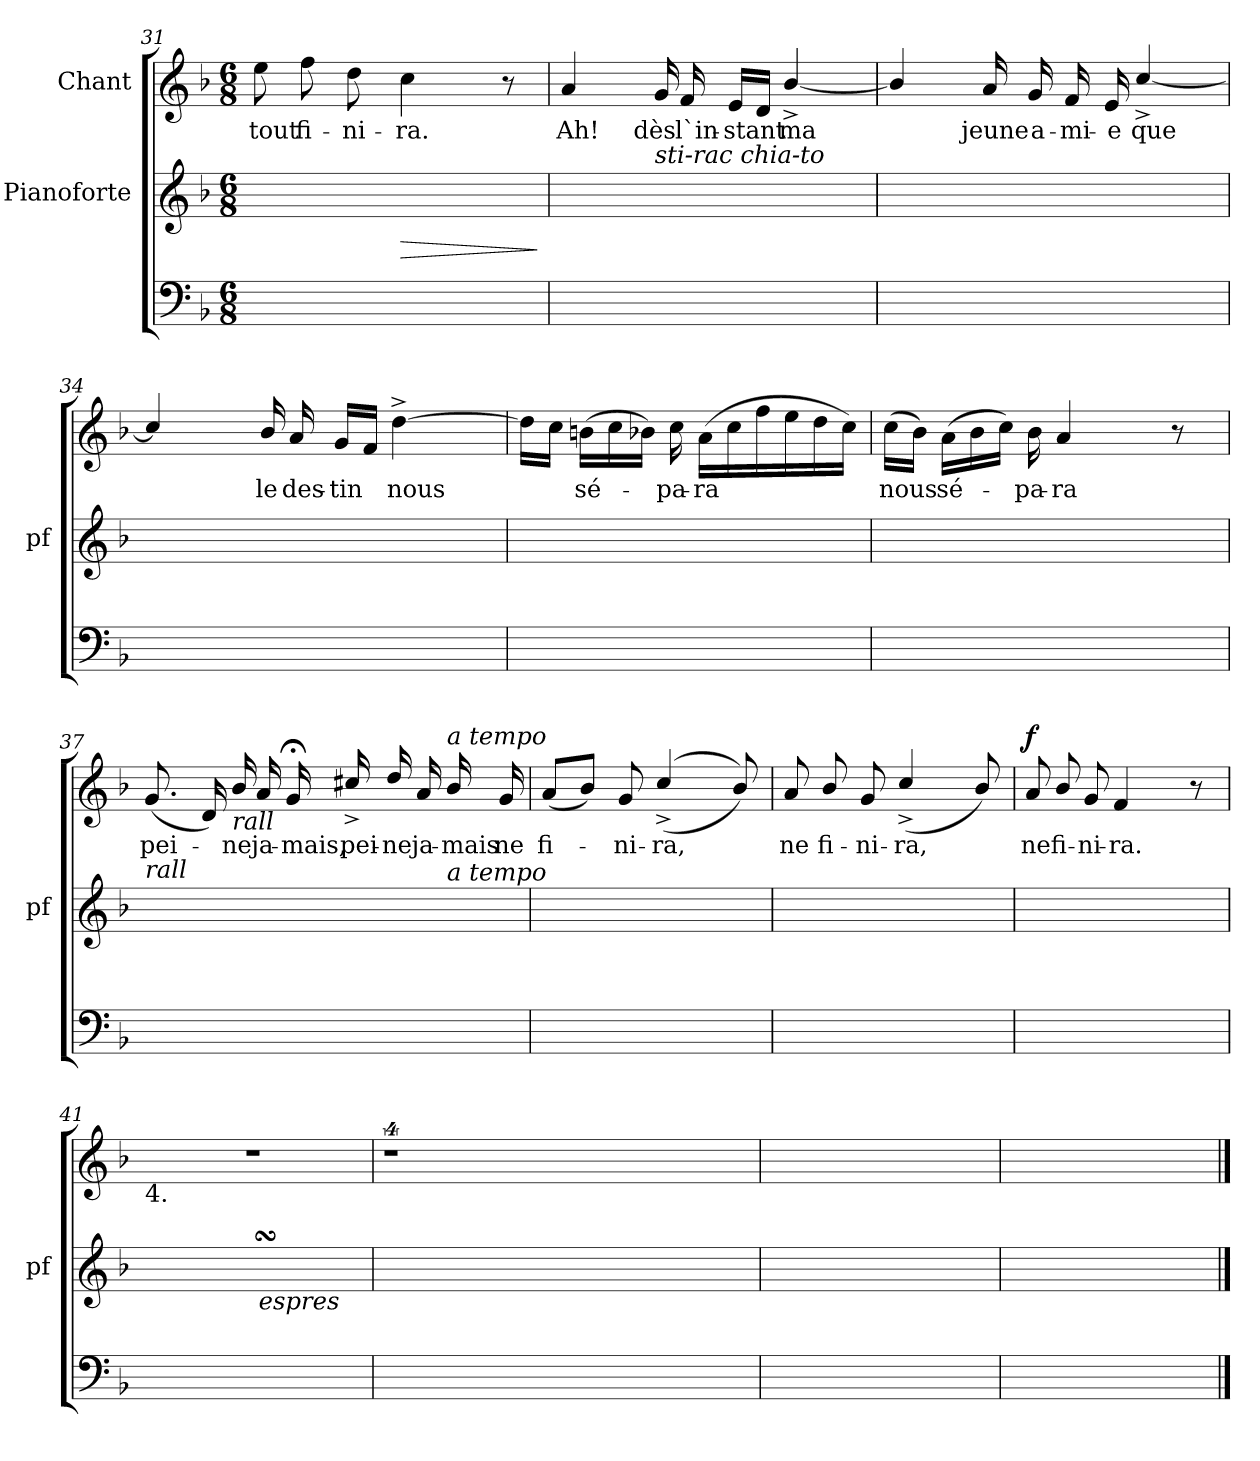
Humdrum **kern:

**kern	**kern	**dynam	**kern	**text	**dynam
*part3	*part2	*part2	*part1	*part1	*part1
*staff3	*staff2	*staff2	*staff1	*staff1	*staff1
*	*I"Pianoforte	*	*I"Chant	*	*
*	*I'pf	*	*	*	*
*clefF4	*clefG2	*	*clefG2	*	*
*k[b-]	*k[b-]	*	*k[b-]	*	*
*M6/8	*M6/8	*	*M6/8	*	*
=31	=31	=31	=31	=31	=31
4C/yy	16e/LLyy	.	8ee\	tout	.
.	16cc/yy	.	.	.	.
.	16f/yy	.	8ff\	fi-	.
.	16dd/yy	.	.	.	.
8GG/yy	16d/yy	.	8dd\	-ni-	.
.	16bn/JJyy	.	.	.	.
!	!	!LO:HP:b	!	!	!
4.CC/yy	16e/LLyy	>	4cc\	-ra.	.
.	16cc/yy	.	.	.	.
.	16c/yy	.	.	.	.
.	16b-X/yy	.	.	.	.
.	16B-/yy	.	8r	.	.
.	16g/JJyy	.	.	.	.
.	.	]	.	.	.
=32	=32	=32	=32	=32	=32
4.FF/yy	16ryy	.	4a/	Ah!	.
.	16A/LLyy	.	.	.	.
.	16c/yy	.	.	.	.
.	16f/yy	.	.	.	.
!	!LO:TX:a:i:t=sti-rac chia-to	!	!	!	!
.	16A/yy	.	16g/	dès	.
.	16c/JJyy	.	16f/	l`in-	.
4BB-/yy	16ryy	.	16e/LL	-stant	.
.	16B-/LLyy	.	16d/JJ	.	.
.	16d/yy	.	[4b-^>/	ma	.
.	16g/yy	.	.	.	.
8ryy	16B-/yy	.	.	.	.
.	16d/JJyy	.	.	.	.
=33	=33	=33	=33	=33	=33
4.GG/yy	16ryy	.	4b-/]	.	.
.	16B-/LLyy	.	.	.	.
.	16d/yy	.	.	.	.
.	16g/yy	.	.	.	.
.	16B-/yy	.	16a/	jeune	.
.	16d/JJyy	.	16g/	a-	.
4C/yy	16ryy	.	16f/	-mi-	.
.	16c/LLyy	.	16e/	-e	.
.	16e/yy	.	[4cc^>/	que	.
.	16g/yy	.	.	.	.
8ryy	16c/yy	.	.	.	.
.	16e/JJyy	.	.	.	.
=34	=34	=34	=34	=34	=34
4.AA/yy	16ryy	.	4cc/]	.	.
.	16c/LLyy	.	.	.	.
.	16e/yy	.	.	.	.
.	16a/yy	.	.	.	.
.	16c/yy	.	16b-/	le	.
.	16e/JJyy	.	16a/	des-	.
4D/yy	16ryy	.	16g/LL	-tin	.
.	16d/LLyy	.	16f/JJ	.	.
.	16f/yy	.	[4dd^\	nous	.
.	16a/yy	.	.	.	.
8ryy	16d/yy	.	.	.	.
.	16b-/JJyy	.	.	.	.
=35	=35	=35	=35	=35	=35
4E/yy	16b-/LLyy	.	16dd\LL]	.	.
.	16c/yy	.	16cc\JJ	.	.
.	16gyy/ 16b-yy/	.	(16bn\LL	sé-	.
.	16c/yy	.	16cc\	.	.
8C/yy	16gyy/ 16b-yy/	.	16b-X\JJ)	.	.
.	16c/JJyy	.	16cc\	-pa-	.
4F\yy	16ryy	.	(16a\LL	-ra	.
.	16c/LLyy	.	16cc\	.	.
.	16fyy/ 16ayy/	.	16ff\	.	.
.	16c/yy	.	16ee\	.	.
8C/yy	16fyy/ 16ayy/	.	16dd\	.	.
.	16c/JJyy	.	16cc\JJ)	.	.
=36	=36	=36	=36	=36	=36
4G\yy	16ryy	.	(16cc\LL	nous	.
.	16c/LLyy	.	16b-\JJ)	.	.
.	16eyy/ 16b-yy/	.	(16a\LL	sé-	.
.	16c/yy	.	16b-\	.	.
8C/yy	16eyy/ 16b-yy/	.	16cc\JJ)	.	.
.	16c/JJyy	.	16b-\	pa-	.
4F\yy	16ryy	.	4a/	-ra	.
.	16c/LLyy	.	.	.	.
.	16fyy/ 16ayy/	.	.	.	.
.	16c/yy	.	.	.	.
8ryy	16fyy/ 16ayy/	.	8r	.	.
.	16c/JJyy	.	.	.	.
=37	=37	=37	=37	=37	=37
!	!LO:TX:a:i:t=rall	!	!	!	!
4BB-/yy	16ryy	.	(>8.g/	pei-	.
.	16B-/LLyy	.	.	.	.
.	16d/yy	.	.	.	.
.	16g/yy	.	16d/)	.	.
!	!	!	!LO:TX:b:i:t=rall	!	!
8ryy	16B-/yy	.	16b-/	-ne	.
.	16d/JJyy	.	16a/	ja-	.
4BB-/yy	4B-yy/ 4dyy/ 4gyy/	.	16g;</	-mais,	.
.	.	.	16cc#X^/	pei-	.
.	.	.	16dd/	-ne	.
.	.	.	16a/	ja-	.
!	!	!	!LO:TX:a:i:t=a tempo	!	!
!	!LO:TX:a:i:t=a tempo	!	!	!	!
8ryy	8ryy	.	16b-/	-mais	.
.	.	.	16g/	ne	.
=38	=38	=38	=38	=38	=38
4C/yy	16A/LLyy	.	(8a/L	fi-	.
.	16f/yy	.	.	.	.
.	16B-/yy	.	8b-/J)	.	.
.	16b-/yy	.	.	.	.
8CC/yy	16G/yy	.	8g/	-ni-	.
.	16g/JJyy	.	.	.	.
4AA^>/yy	16A/LLyy	.	(<(>4cc^>/	-ra,	.
.	16c/yy	.	.	.	.
.	16f/yy	.	.	.	.
.	16A/yy	.	.	.	.
8BB-/yy	16B-/yy	.	8b-/))	.	.
.	16g/JJyy	.	.	.	.
=39	=39	=39	=39	=39	=39
4C/yy	16A/LLyy	.	8a/	ne	.
.	16f/yy	.	.	.	.
.	16B-/yy	.	8b-/	fi-	.
.	16g/yy	.	.	.	.
8CC/yy	16G/yy	.	8g/	-ni-	.
.	16e/JJyy	.	.	.	.
4AA^>/yy	16A/LLyy	.	(>4cc^>/	-ra,	.
.	16c/yy	.	.	.	.
.	16f/yy	.	.	.	.
.	16A/yy	.	.	.	.
8BB-/yy	16B-/yy	.	8b-/)	.	.
.	16g/JJyy	.	.	.	.
=40	=40	=40	=40	=40	=40
!	!	!	!	!	!LO:DY:b
8C/Lyy	8Ayy/ 8fyy/L	.	8a/	ne	f
8CCyy/ 8Cyy/	8B-yy/ 8gyy/	.	8b-/	fi-	.
8CCyy/ 8Cyy/J	8Gyy/ 8eyy/J	.	8g/	-ni-	.
16FF/LLyy	4Ayy/ 4fyy/	.	4f/	-ra.	.
16AA/yy	.	.	.	.	.
16C/yy	.	.	.	.	.
16F/yy	.	.	.	.	.
16A/yy	16ryy	.	8r	.	.
16c/JJyy	16a/yy	.	.	.	.
=41	=41	=41	=41	=41	=41
!	!	!	!LO:TX:b:t=4.	!	!
16C\LLyy	4cc\yy	.	2.r	.	.
16G\yy	.	.	.	.	.
16B-\yy	.	.	.	.	.
16e\yy	.	.	.	.	.
16B-\yy	8b-\yy	.	.	.	.
16G\JJyy	.	.	.	.	.
!	!LO:TX:b:i:t=espres	!	!	!	!
16C\LLyy	8gsSSS/Lyy	.	.	.	.
16G\yy	.	.	.	.	.
16B-\yy	8a/yy	.	.	.	.
16e\yy	.	.	.	.	.
16B-\yy	8b-/Jyy	.	.	.	.
16G\JJyy	.	.	.	.	.
=42	=42	=42	=42	=42	=42
16C\LLyy	16cc\LLyy	.	4%9r	.	.
16A\yy	16dd\yy	.	.	.	.
16c\yy	16cc\yy	.	.	.	.
16f\yy	16bn\yy	.	.	.	.
16A\yy	16cc\yy	.	.	.	.
16F\JJyy	16a\JJyy	.	.	.	.
16C\LLyy	16ff'\LLyy	.	.	.	.
16A\yy	16ee\yy	.	.	.	.
16c\yy	16dd\yy	.	.	.	.
16f\yy	16cc'\yy	.	.	.	.
16A\yy	16b-X\yy	.	.	.	.
16F\JJyy	16a\JJyy	.	.	.	.
1.ryy	1.ryy	.	.	.	.
=43	=43	=43	=43	=43	=43
16CC/LLyy	4cc\yy	.	2.ryy	.	.
16GG/yy	.	.	.	.	.
16BB-/yy	.	.	.	.	.
16E/yy	.	.	.	.	.
16BB-/yy	8b-\yy	.	.	.	.
16GG/JJyy	.	.	.	.	.
16CC/LLyy	8g/Lyy	.	.	.	.
16GG/yy	.	.	.	.	.
16BB-/yy	8a/yy	.	.	.	.
16E/yy	.	.	.	.	.
16G/yy	8g/Jyy	.	.	.	.
16B-/JJyy	.	.	.	.	.
=44	=44	=44	=44	=44	=44
16c\LLyy	4.g^>/yy	.	2.ryy	.	.
16Bn\yy	.	.	.	.	.
16d-X^\yy	.	.	.	.	.
16c\yy	.	.	.	.	.
16B\yy	.	.	.	.	.
16c\JJyy	.	.	.	.	.
4A\yy	4f/yy	.	.	.	.
8ryy	8ryy	.	.	.	.
==	==	==	==	==	==
*-	*-	*-	*-	*-	*-
